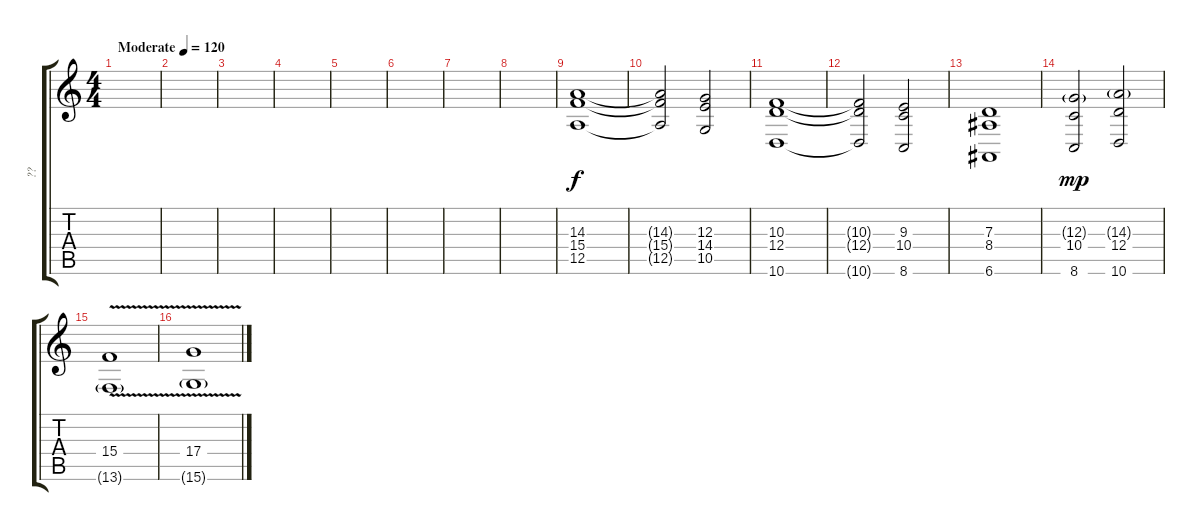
\track ("??" "??") {instrument drawbarorgan}
\staff {score tabs}
\tuning (E4 B3 G3 D3 A2 E2) {hide}
\ts (4 4)
\tempo (120 "Moderate")
\clef g2
\ks c
|
|
|
|
|
|
|
|
(14.3 15.4 12.5).1 |
(14.3{t} 15.4{t} 12.5{t}).2 (12.3 14.4 10.5).2 |
(10.3 12.4 10.6).1 |
(10.3{t} 12.4{t} 10.6{t}).2 (9.3 10.4 8.6).2 |
(7.3 8.4 6.6).1 |
(12.3{g} 10.4 8.6).2{dy mp} (14.3{g} 12.4 10.6).2 |
(15.4{v} 13.6{v g}).1 |
(17.4{v} 15.6{v g}).1
